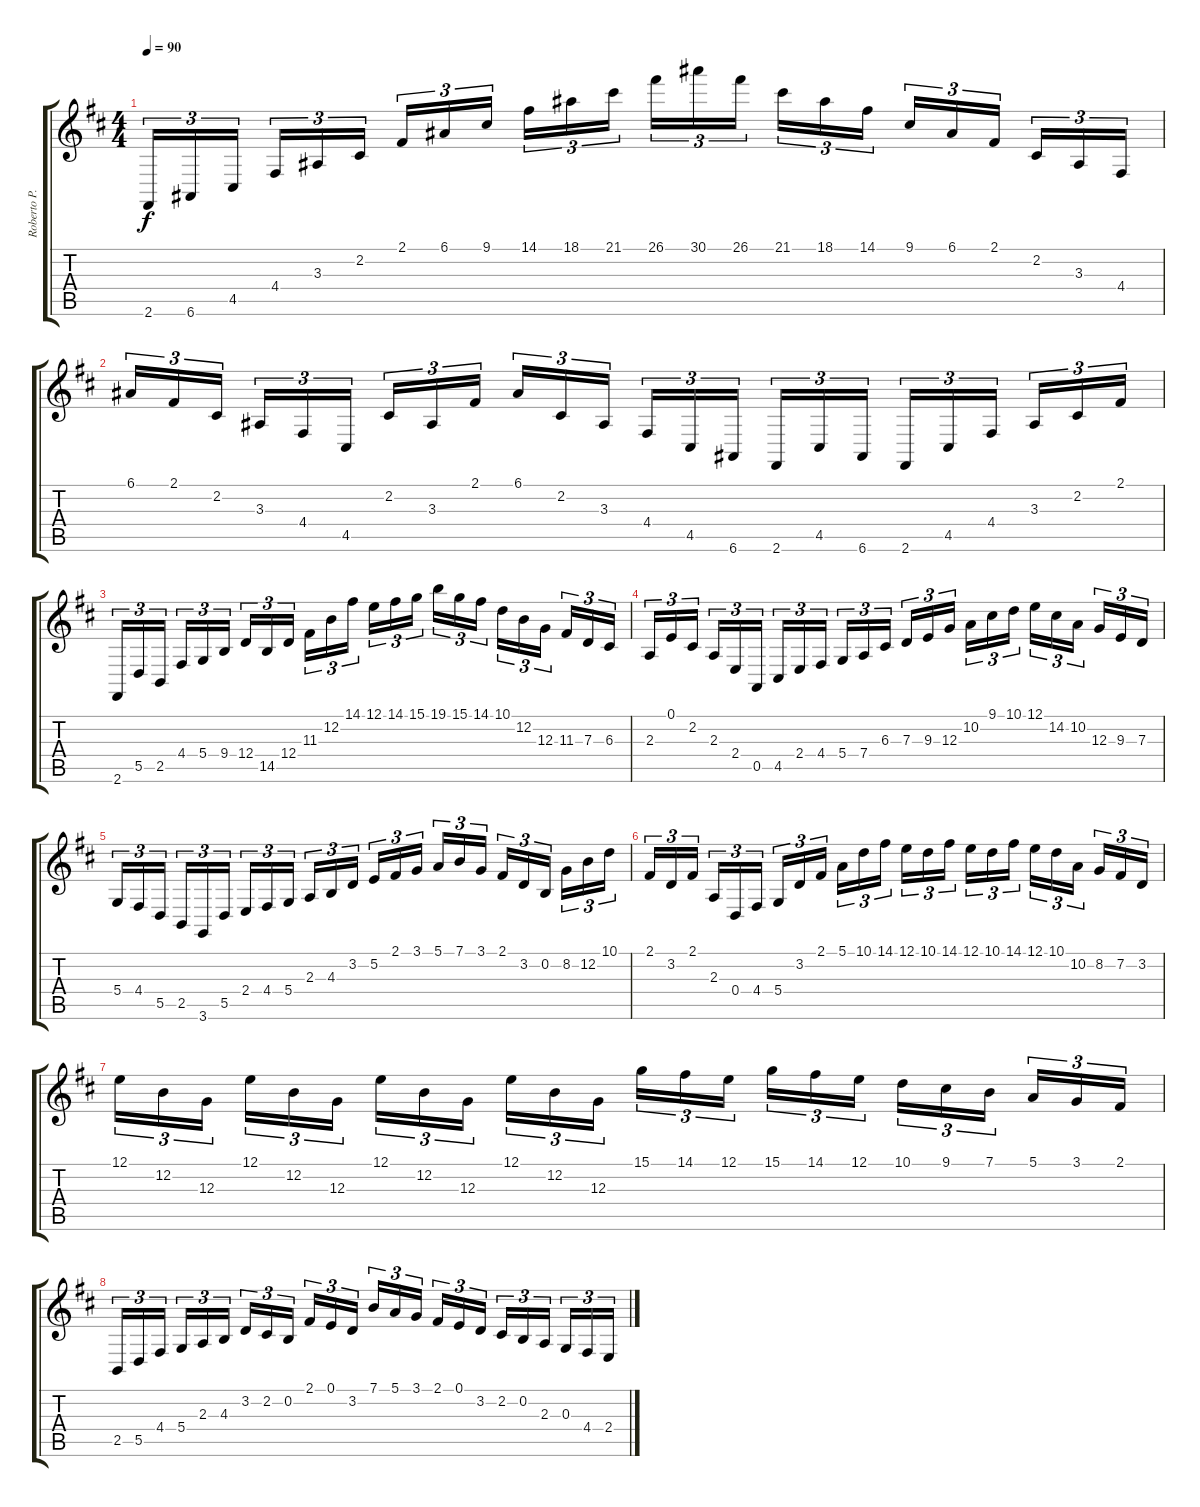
\track ("Roberto P.C. -  Piano  Fills" "Roberto P.") {instrument koto}
\staff {score tabs}
\tuning (E4 B3 G3 D3 A2 E2) {hide}
\ts (4 4)
\tempo 90
\clef g2
\ks bminor
2.6.16{tu (3 2) dy f} 6.6.16{tu (3 2)} 4.5.16{tu (3 2)} 4.4.16{tu (3 2)} 3.3.16{tu (3 2)} 2.2.16{tu (3 2)} 2.1.16{tu (3 2)} 6.1.16{tu (3 2)} 9.1.16{tu (3 2)} 14.1.16{tu (3 2)} 18.1.16{tu (3 2)} 21.1.16{tu (3 2)} 26.1.16{tu (3 2)} 30.1.16{tu (3 2)} 26.1.16{tu (3 2)} 21.1.16{tu (3 2)} 18.1.16{tu (3 2)} 14.1.16{tu (3 2)} 9.1.16{tu (3 2)} 6.1.16{tu (3 2)} 2.1.16{tu (3 2)} 2.2.16{tu (3 2)} 3.3.16{tu (3 2)} 4.4.16{tu (3 2)} |
6.1.16{tu (3 2)} 2.1.16{tu (3 2)} 2.2.16{tu (3 2)} 3.3.16{tu (3 2)} 4.4.16{tu (3 2)} 4.5.16{tu (3 2)} 2.2.16{tu (3 2)} 3.3.16{tu (3 2)} 2.1.16{tu (3 2)} 6.1.16{tu (3 2)} 2.2.16{tu (3 2)} 3.3.16{tu (3 2)} 4.4.16{tu (3 2)} 4.5.16{tu (3 2)} 6.6.16{tu (3 2)} 2.6.16{tu (3 2)} 4.5.16{tu (3 2)} 6.6.16{tu (3 2)} 2.6.16{tu (3 2)} 4.5.16{tu (3 2)} 4.4.16{tu (3 2)} 3.3.16{tu (3 2)} 2.2.16{tu (3 2)} 2.1.16{tu (3 2)} |
2.6.16{tu (3 2)} 5.5.16{tu (3 2)} 2.5.16{tu (3 2)} 4.4.16{tu (3 2)} 5.4.16{tu (3 2)} 9.4.16{tu (3 2)} 12.4.16{tu (3 2)} 14.5.16{tu (3 2)} 12.4.16{tu (3 2)} 11.3.16{tu (3 2)} 12.2.16{tu (3 2)} 14.1.16{tu (3 2)} 12.1.16{tu (3 2)} 14.1.16{tu (3 2)} 15.1.16{tu (3 2)} 19.1.16{tu (3 2)} 15.1.16{tu (3 2)} 14.1.16{tu (3 2)} 10.1.16{tu (3 2)} 12.2.16{tu (3 2)} 12.3.16{tu (3 2)} 11.3.16{tu (3 2)} 7.3.16{tu (3 2)} 6.3.16{tu (3 2)} |
2.3.16{tu (3 2)} 0.1.16{tu (3 2)} 2.2.16{tu (3 2)} 2.3.16{tu (3 2)} 2.4.16{tu (3 2)} 0.5.16{tu (3 2)} 4.5.16{tu (3 2)} 2.4.16{tu (3 2)} 4.4.16{tu (3 2)} 5.4.16{tu (3 2)} 7.4.16{tu (3 2)} 6.3.16{tu (3 2)} 7.3.16{tu (3 2)} 9.3.16{tu (3 2)} 12.3.16{tu (3 2)} 10.2.16{tu (3 2)} 9.1.16{tu (3 2)} 10.1.16{tu (3 2)} 12.1.16{tu (3 2)} 14.2.16{tu (3 2)} 10.2.16{tu (3 2)} 12.3.16{tu (3 2)} 9.3.16{tu (3 2)} 7.3.16{tu (3 2)} |
5.4.16{tu (3 2)} 4.4.16{tu (3 2)} 5.5.16{tu (3 2)} 2.5.16{tu (3 2)} 3.6.16{tu (3 2)} 5.5.16{tu (3 2)} 2.4.16{tu (3 2)} 4.4.16{tu (3 2)} 5.4.16{tu (3 2)} 2.3.16{tu (3 2)} 4.3.16{tu (3 2)} 3.2.16{tu (3 2)} 5.2.16{tu (3 2)} 2.1.16{tu (3 2)} 3.1.16{tu (3 2)} 5.1.16{tu (3 2)} 7.1.16{tu (3 2)} 3.1.16{tu (3 2)} 2.1.16{tu (3 2)} 3.2.16{tu (3 2)} 0.2.16{tu (3 2)} 8.2.16{tu (3 2)} 12.2.16{tu (3 2)} 10.1.16{tu (3 2)} |
2.1.16{tu (3 2)} 3.2.16{tu (3 2)} 2.1.16{tu (3 2)} 2.3.16{tu (3 2)} 0.4.16{tu (3 2)} 4.4.16{tu (3 2)} 5.4.16{tu (3 2)} 3.2.16{tu (3 2)} 2.1.16{tu (3 2)} 5.1.16{tu (3 2)} 10.1.16{tu (3 2)} 14.1.16{tu (3 2)} 12.1.16{tu (3 2)} 10.1.16{tu (3 2)} 14.1.16{tu (3 2)} 12.1.16{tu (3 2)} 10.1.16{tu (3 2)} 14.1.16{tu (3 2)} 12.1.16{tu (3 2)} 10.1.16{tu (3 2)} 10.2.16{tu (3 2)} 8.2.16{tu (3 2)} 7.2.16{tu (3 2)} 3.2.16{tu (3 2)} |
12.1.16{tu (3 2)} 12.2.16{tu (3 2)} 12.3.16{tu (3 2)} 12.1.16{tu (3 2)} 12.2.16{tu (3 2)} 12.3.16{tu (3 2)} 12.1.16{tu (3 2)} 12.2.16{tu (3 2)} 12.3.16{tu (3 2)} 12.1.16{tu (3 2)} 12.2.16{tu (3 2)} 12.3.16{tu (3 2)} 15.1.16{tu (3 2)} 14.1.16{tu (3 2)} 12.1.16{tu (3 2)} 15.1.16{tu (3 2)} 14.1.16{tu (3 2)} 12.1.16{tu (3 2)} 10.1.16{tu (3 2)} 9.1.16{tu (3 2)} 7.1.16{tu (3 2)} 5.1.16{tu (3 2)} 3.1.16{tu (3 2)} 2.1.16{tu (3 2)} |
2.5.16{tu (3 2)} 5.5.16{tu (3 2)} 4.4.16{tu (3 2)} 5.4.16{tu (3 2)} 2.3.16{tu (3 2)} 4.3.16{tu (3 2)} 3.2.16{tu (3 2)} 2.2.16{tu (3 2)} 0.2.16{tu (3 2)} 2.1.16{tu (3 2)} 0.1.16{tu (3 2)} 3.2.16{tu (3 2)} 7.1.16{tu (3 2)} 5.1.16{tu (3 2)} 3.1.16{tu (3 2)} 2.1.16{tu (3 2)} 0.1.16{tu (3 2)} 3.2.16{tu (3 2)} 2.2.16{tu (3 2)} 0.2.16{tu (3 2)} 2.3.16{tu (3 2)} 0.3.16{tu (3 2)} 4.4.16{tu (3 2)} 2.4.16{tu (3 2)}
